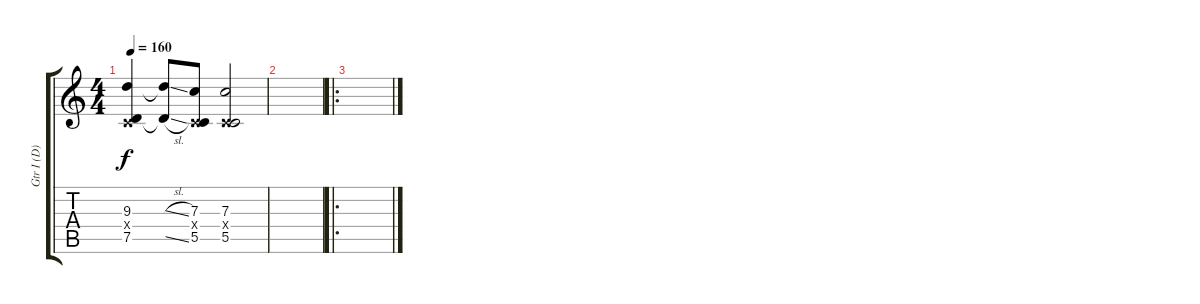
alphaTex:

\track ("Gtr I (D)" "Gtr I (D)") {instrument electricguitarclean}
\staff {score tabs}
\tuning (D4 A3 F3 C3 G2 D2) {hide}
\ts (4 4)
\tempo 160
\clef g2
\ks c
(9.3 0.4{x} 7.5).4{dy f} (9.3{sl t} 7.5{sl t}).8 (7.3 0.4{x} 5.5).8 (7.3 0.4{x} 5.5).2 |
|
\ro
